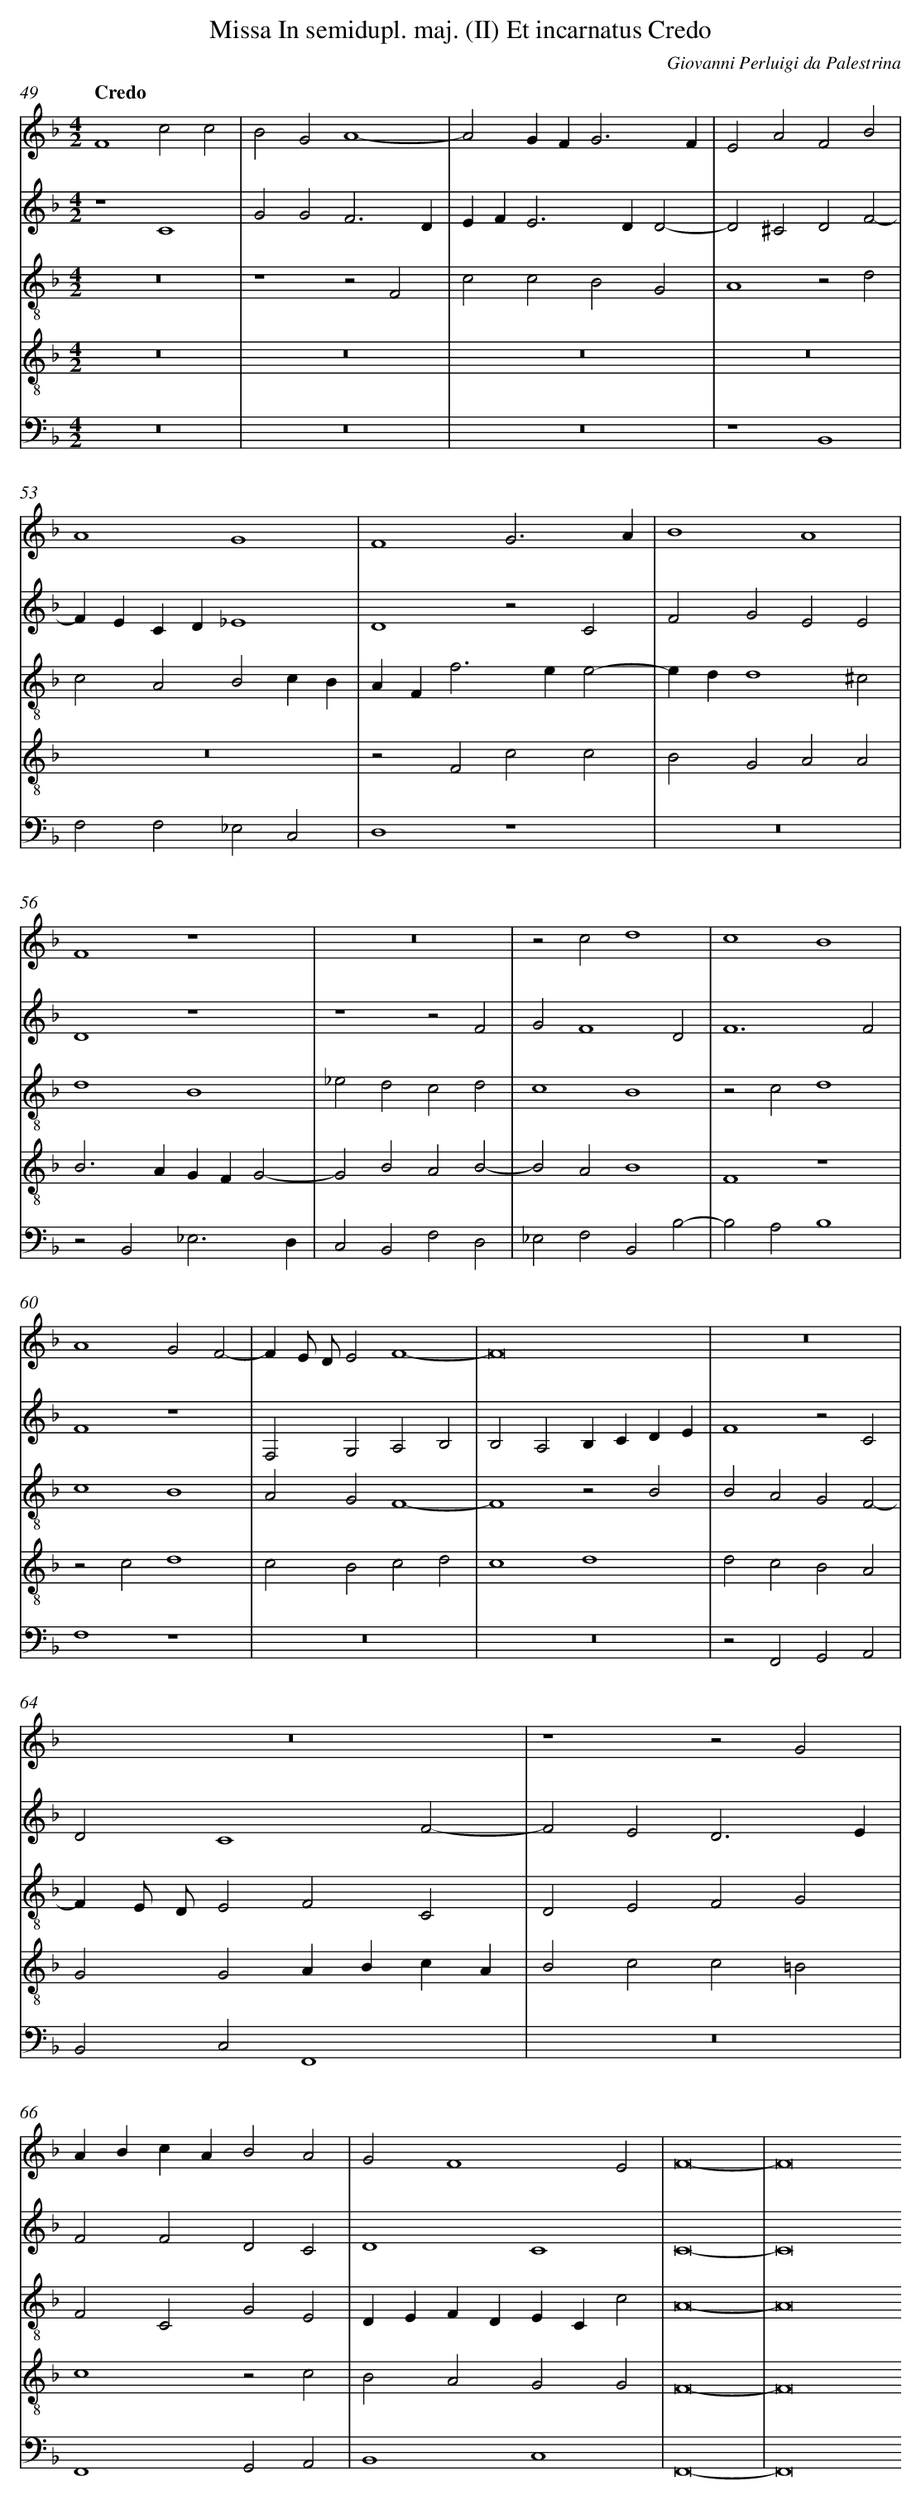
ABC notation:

X:1
T: Missa In semidupl. maj. (II) Et incarnatus Credo
C: Giovanni Perluigi da Palestrina
L: 1/4
M: 4/2
Q: "Credo"
V: 1 clef=treble
V: 2 clef=treble
V: 3 clef=treble-8
V: 4 clef=treble-8
V: 5 clef=bass
K: F
[V:1] F4c2c2 |
[V:2] z4C4 |
[V:3] z8 |
[V:4] z8 |
[V:5] z8 |
[V:1] B2G2A4- |
[V:2] G2G2F3D |
[V:3] z4z2F2 |
[V:4] z8 |
[V:5] z8 |
[V:1] A2GF2<G2F |
[V:2] EF2<E2DD2- |
[V:3] c2c2B2G2 |
[V:4] z8 |
[V:5] z8 |
[V:1] E2A2F2B2 |
[V:2] D2^C2D2F2- |
[V:3] A4z2d2 |
[V:4] z8 |
[V:5] z4B,,4 |
[V:1] A4G4 |
[V:2] FECD_E4 |
[V:3] c2A2B2cB |
[V:4] z8 |
[V:5] F,2F,2_E,2C,2 |
[V:1] F4G3A |
[V:2] D4z2C2 |
[V:3] AF2<f2ee2- |
[V:4] z2F2c2c2 |
[V:5] D,4z4 |
[V:1] B4A4 |
[V:2] F2G2E2E2 |
[V:3] edd4^c2 |
[V:4] B2G2A2A2 |
[V:5] z8 |
[V:1] F4z4 |
[V:2] D4z4 |
[V:3] d4B4 |
[V:4] B2>A2GFG2- |
[V:5] z2B,,2_E,3D, |
[V:1] z8 |
[V:2] z4z2F2 |
[V:3] _e2d2c2d2 |
[V:4] G2B2A2B2- |
[V:5] C,2B,,2F,2D,2 |
[V:1] z2c2d4 |
[V:2] G2F4D2 |
[V:3] c4B4 |
[V:4] B2A2B4 |
[V:5] _E,2F,2B,,2B,2- |
[V:1] c4B4 |
[V:2] F6F2 |
[V:3] z2c2d4 |
[V:4] F4z4 |
[V:5] B,2A,2B,4 |
[V:1] A4G2F2- |
[V:2] F4z4 |
[V:3] c4B4 |
[V:4] z2c2d4 |
[V:5] F,4z4 |
[V:1] FE/ D/E2F4- |
[V:2] F,2G,2A,2B,2 |
[V:3] A2G2F4- |
[V:4] c2B2c2d2 |
[V:5] z8 |
[V:1] F8 |
[V:2] B,2A,2B,CDE |
[V:3] F4z2B2 |
[V:4] c4d4 |
[V:5] z8 |
[V:1] z8 |
[V:2] F4z2C2 |
[V:3] B2A2G2F2- |
[V:4] d2c2B2A2 |
[V:5] z2F,,2G,,2A,,2 |
[V:1] z8 |
[V:2] D2C4F2- |
[V:3] FE/ D/E2F2C2 |
[V:4] G2G2ABcA |
[V:5] B,,2C,2F,,4 |
[V:1] z4z2G2 |
[V:2] F2E2D3E |
[V:3] D2E2F2G2 |
[V:4] B2c2c2=B2 |
[V:5] z8 |
[V:1] ABcAB2A2 |
[V:2] F2F2D2C2 |
[V:3] F2C2G2E2 |
[V:4] c4z2c2 |
[V:5] F,,4G,,2A,,2 |
[V:1] G2F4E2 |
[V:2] D4C4 |
[V:3] DEFDECc2 |
[V:4] B2A2G2G2 |
[V:5] B,,4C,4 |
[V:1] F8- |
[V:2] C8- |
[V:3] A8- |
[V:4] F8- |
[V:5] F,,8- |
[V:1] F8
[V:2] C8
[V:3] A8
[V:4] F8
[V:5] F,,8
